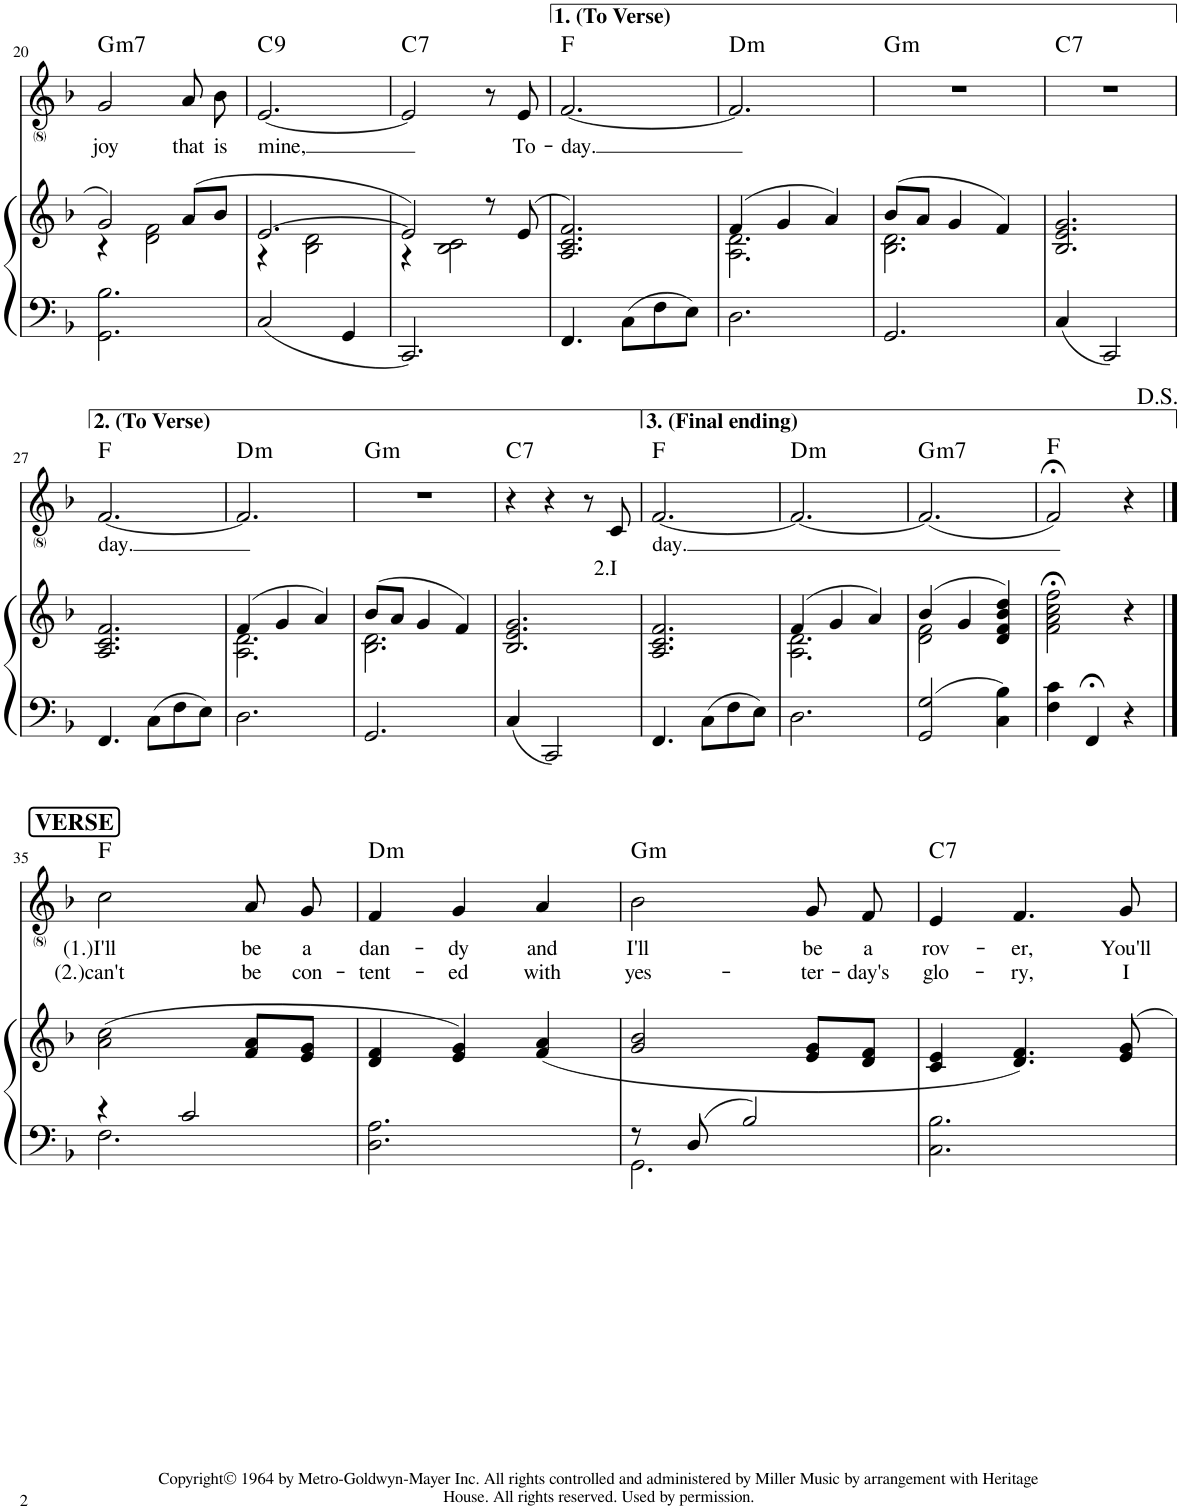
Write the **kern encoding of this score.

**kern	**kern	**kern	**text	**text	**harte
*part2	*part2	*part1	*part1	*part1	*part1
*staff3	*staff2	*staff1	*staff1	*staff1	*
*I"Piano	*	*I"Voice	*	*	*
*I'Pno	*	*	*	*	*
!!LO:PB:g=z
*clefF4	*clefG2	*clefG2	*	*	*
*k[b-]	*k[b-]	*k[b-]	*	*	*
*M3/4	*M3/4	*M3/4	*	*	*
=20	=20	=20	=20	=20	=20
*	*^	*	*	*	*
!	!	!	!	!LO:LY:b	!	!LO:H:kt=m7
2.GG\ 2.B-\	2g/	4r	2g/	joy	.	G:min7
.	.	2d\ 2f\	.	.	.	.
!	!	!	!	!LO:LY:b	!	!
.	(8a/L	.	8a/L	that	.	.
!	!	!	!	!LO:LY:b	!	!
.	8b-/J	.	8b-/J	is	.	.
=21	=21	=21	=21	=21	=21	=21
!	!	!	!	!LO:LY:b	!	!LO:H:kt=9
2C/	[2.e/	4r	[2.e/	mine,	.	C:9
.	.	2B-\ 2d\	.	.	.	.
4GG/	.	.	.	.	.	.
=22	=22	=22	=22	=22	=22	=22
!	!	!	!	!	!	!LO:H:kt=7
2.CC/	2e/])	4r	2e/]	.	.	C:7
.	.	2B-\ 2c\	.	.	.	.
.	8r	.	8r	.	.	.
!	!	!	!	!LO:LY:b	!	!
.	(8e/	.	8e/	To-	.	.
*	*v	*v	*	*	*	*
=23	=23	=23	=23	=23	=23
!	!	!	!LO:LY:b	!	!
4.FF/	2.A/ 2.c/ 2.f/)	[2.f/	-day.	.	F:maj
8C\L	.	.	.	.	.
8F\	.	.	.	.	.
8E\J	.	.	.	.	.
=24	=24	=24	=24	=24	=24
*	*^	*	*	*	*
!	!	!	!	!	!	!LO:H:kt=m
2.D\	(4f/	2.A\ 2.d\	2.f/]	.	.	D:min
.	4g/	.	.	.	.	.
.	4a/)	.	.	.	.	.
=25	=25	=25	=25	=25	=25	=25
!	!	!	!	!	!	!LO:H:kt=m
2.GG/	(8b-/L	2.B-\ 2.d\	2.r	.	.	G:min
.	8a/J	.	.	.	.	.
.	4g/	.	.	.	.	.
.	4f/)	.	.	.	.	.
*	*v	*v	*	*	*	*
=26	=26	=26	=26	=26	=26
!	!	!	!	!	!LO:H:kt=7
4C/	2.B-/ 2.e/ 2.g/	2.r	.	.	C:7
2CC/	.	.	.	.	.
!!LO:LB:g=z
=27	=27	=27	=27	=27	=27
!	!	!	!LO:LY:b	!	!
4.FF/	2.A/ 2.c/ 2.f/	[2.f/	day.	.	F:maj
8C\L	.	.	.	.	.
8F\	.	.	.	.	.
8E\J	.	.	.	.	.
=28	=28	=28	=28	=28	=28
*	*^	*	*	*	*
!	!	!	!	!	!	!LO:H:kt=m
2.D\	(4f/	2.A\ 2.d\	2.f/]	.	.	D:min
.	4g/	.	.	.	.	.
.	4a/)	.	.	.	.	.
=29	=29	=29	=29	=29	=29	=29
!	!	!	!	!	!	!LO:H:kt=m
2.GG/	(8b-/L	2.B-\ 2.d\	2.r	.	.	G:min
.	8a/J	.	.	.	.	.
.	4g/	.	.	.	.	.
.	4f/)	.	.	.	.	.
*	*v	*v	*	*	*	*
=30	=30	=30	=30	=30	=30
!	!	!	!	!	!LO:H:kt=7
4C/	2.B-/ 2.e/ 2.g/	4r	.	.	C:7
2CC/	.	4r	.	.	.
.	.	8r	.	.	.
!	!	!	!	!LO:LY:b	!
.	.	8c/	.	2.I	.
=31	=31	=31	=31	=31	=31
!	!	!	!LO:LY:b	!	!
4.FF/	2.A/ 2.c/ 2.f/	[2.f/	day.	.	F:maj
8C\L	.	.	.	.	.
8F\	.	.	.	.	.
8E\J	.	.	.	.	.
=32	=32	=32	=32	=32	=32
*	*^	*	*	*	*
!	!	!	!	!	!	!LO:H:kt=m
2.D\	(4f/	2.A\ 2.d\	2.f/_	.	.	D:min
.	4g/	.	.	.	.	.
.	4a/)	.	.	.	.	.
=33	=33	=33	=33	=33	=33	=33
!	!	!	!	!	!	!LO:H:kt=m7
2GG/ 2G/	(4b-/	2d\ 2f\	(2.f/]	.	.	G:min7
.	4g/	.	.	.	.	.
4C\ 4B-\	4d/ 4f/ 4b-/ 4dd/)	4ryy	.	.	.	.
*	*v	*v	*	*	*	*
=34	=34	=34	=34	=34	=34
4F\ 4c\	2f\;< 2a\;< 2cc\;< 2ff\;<	2f;</)	.	.	F:maj
4FF;</	.	.	.	.	.
4r	4r	4r	.	.	.
!!LO:LB:g=z
!!LO:REH:place=s1:a:B:cj:fs=12:t=VERSE
==35	==35	==35	==35	==35	==35
*^	*	*	*	*	*
!	!	!	!	!LO:LY:b	!LO:LY:b	!
4r	2.F\	(2a\ 2cc\	2cc\	(1.)I'll	(2.)can't	F:maj
2c/	.	.	.	.	.	.
!	!	!	!	!LO:LY:b	!LO:LY:b	!
.	.	8f/ 8a/L	8a/L	be	be	.
!	!	!	!	!LO:LY:b	!LO:LY:b	!
.	.	8e/ 8g/J	8g/J	a	con-	.
*v	*v	*	*	*	*	*
=36	=36	=36	=36	=36	=36
!	!	!	!LO:LY:b	!LO:LY:b	!LO:H:kt=m
2.D\ 2.A\	4d/ 4f/	4f/	dan-	-tent-	D:min
!	!	!	!LO:LY:b	!LO:LY:b	!
.	4e/ 4g/)	4g/	-dy	-ed	.
!	!	!	!LO:LY:b	!LO:LY:b	!
.	(4f/ 4a/	4a/	and	with	.
=37	=37	=37	=37	=37	=37
*^	*	*	*	*	*
!	!	!	!	!LO:LY:b	!LO:LY:b	!LO:H:kt=m
8r	2.GG\	2g/ 2b-/	2b-\	I'll	yes-	G:min
8D/	.	.	.	.	.	.
2B-/	.	.	.	.	.	.
!	!	!	!	!LO:LY:b	!LO:LY:b	!
.	.	8e/ 8g/L	8g/L	be	-ter-	.
!	!	!	!	!LO:LY:b	!LO:LY:b	!
.	.	8d/ 8f/J	8f/J	a	-day's	.
*v	*v	*	*	*	*	*
=38	=38	=38	=38	=38	=38
!	!	!	!LO:LY:b	!LO:LY:b	!LO:H:kt=7
2.C\ 2.B-\	4c/ 4e/	4e/	rov-	glo-	C:7
!	!	!	!LO:LY:b	!LO:LY:b	!
.	4.d/ 4.f/)	4.f/	-er,	-ry,	.
!	!	!	!LO:LY:b	!LO:LY:b	!
.	8e/ 8g/	8g/	You'll	I	.
=	=	=	=	=	=
*-	*-	*-	*-	*-	*-
